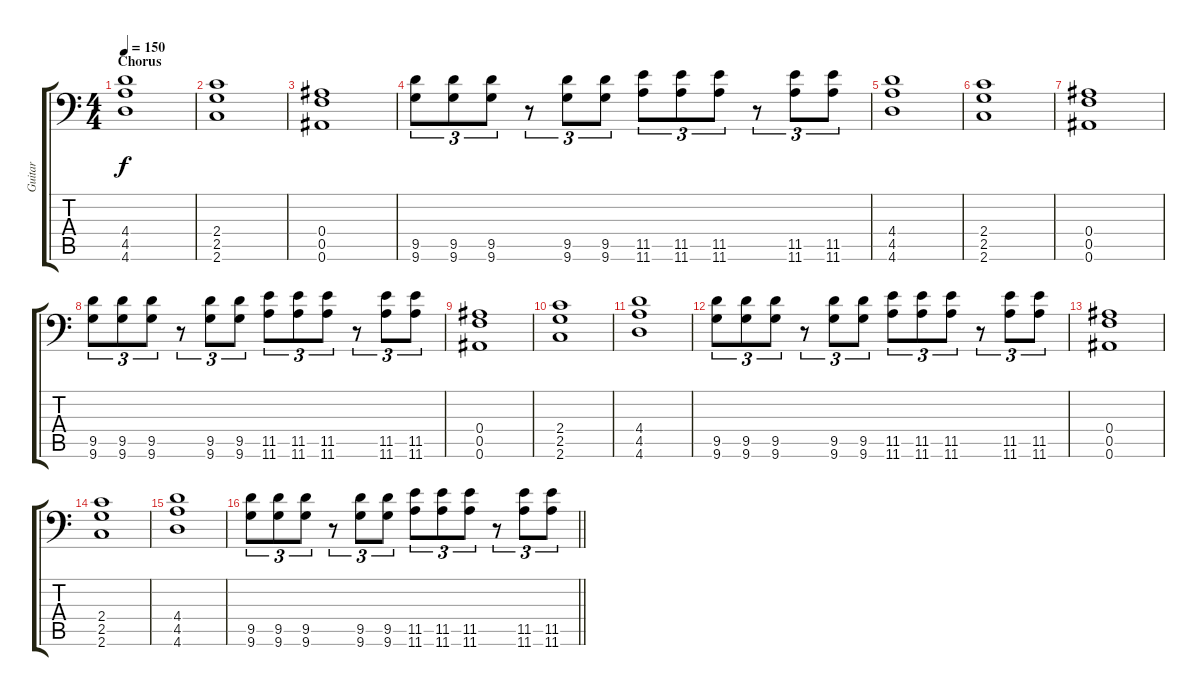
\track ("Guitar" "Guitar") {instrument distortionguitar}
\staff {score tabs}
\tuning (C4 G3 Eb3 Bb2 F2 Bb1) {hide}
\ts (4 4)
\section ("" "Chorus")
\tempo 150
\clef f4
\ks c
(4.4 4.5 4.6).1{dy f volume 14 instrument distortionguitar} |
(2.4 2.5 2.6).1 |
(0.4 0.5 0.6).1 |
(9.5 9.6).8{tu (3 2)} (9.5 9.6).8{tu (3 2)} (9.5 9.6).8{tu (3 2)} r.8{tu (3 2)} (9.5 9.6).8{tu (3 2)} (9.5 9.6).8{tu (3 2)} (11.5 11.6).8{tu (3 2)} (11.5 11.6).8{tu (3 2)} (11.5 11.6).8{tu (3 2)} r.8{tu (3 2)} (11.5 11.6).8{tu (3 2)} (11.5 11.6).8{tu (3 2)} |
(4.4 4.5 4.6).1 |
(2.4 2.5 2.6).1 |
(0.4 0.5 0.6).1 |
(9.5 9.6).8{tu (3 2)} (9.5 9.6).8{tu (3 2)} (9.5 9.6).8{tu (3 2)} r.8{tu (3 2)} (9.5 9.6).8{tu (3 2)} (9.5 9.6).8{tu (3 2)} (11.5 11.6).8{tu (3 2)} (11.5 11.6).8{tu (3 2)} (11.5 11.6).8{tu (3 2)} r.8{tu (3 2)} (11.5 11.6).8{tu (3 2)} (11.5 11.6).8{tu (3 2)} |
(0.4 0.5 0.6).1 |
(2.4 2.5 2.6).1 |
(4.4 4.5 4.6).1 |
(9.5 9.6).8{tu (3 2)} (9.5 9.6).8{tu (3 2)} (9.5 9.6).8{tu (3 2)} r.8{tu (3 2)} (9.5 9.6).8{tu (3 2)} (9.5 9.6).8{tu (3 2)} (11.5 11.6).8{tu (3 2)} (11.5 11.6).8{tu (3 2)} (11.5 11.6).8{tu (3 2)} r.8{tu (3 2)} (11.5 11.6).8{tu (3 2)} (11.5 11.6).8{tu (3 2)} |
(0.4 0.5 0.6).1 |
(2.4 2.5 2.6).1 |
(4.4 4.5 4.6).1 |
\barLineRight lightlight
(9.5 9.6).8{tu (3 2)} (9.5 9.6).8{tu (3 2)} (9.5 9.6).8{tu (3 2)} r.8{tu (3 2)} (9.5 9.6).8{tu (3 2)} (9.5 9.6).8{tu (3 2)} (11.5 11.6).8{tu (3 2)} (11.5 11.6).8{tu (3 2)} (11.5 11.6).8{tu (3 2)} r.8{tu (3 2)} (11.5 11.6).8{tu (3 2)} (11.5 11.6).8{tu (3 2)}
